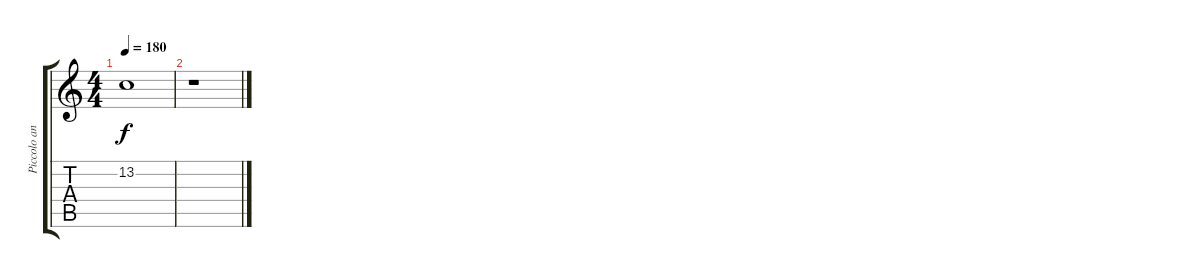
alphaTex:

\track ("Piccolo and Strings" "Piccolo an") {instrument piccolo}
\staff {score tabs}
\tuning (E4 B3 G3 D3 A2 E2) {hide}
\ts (4 4)
\tempo 180
\clef g2
\ks c
13.2{t}.1{dy f} |
r.1
